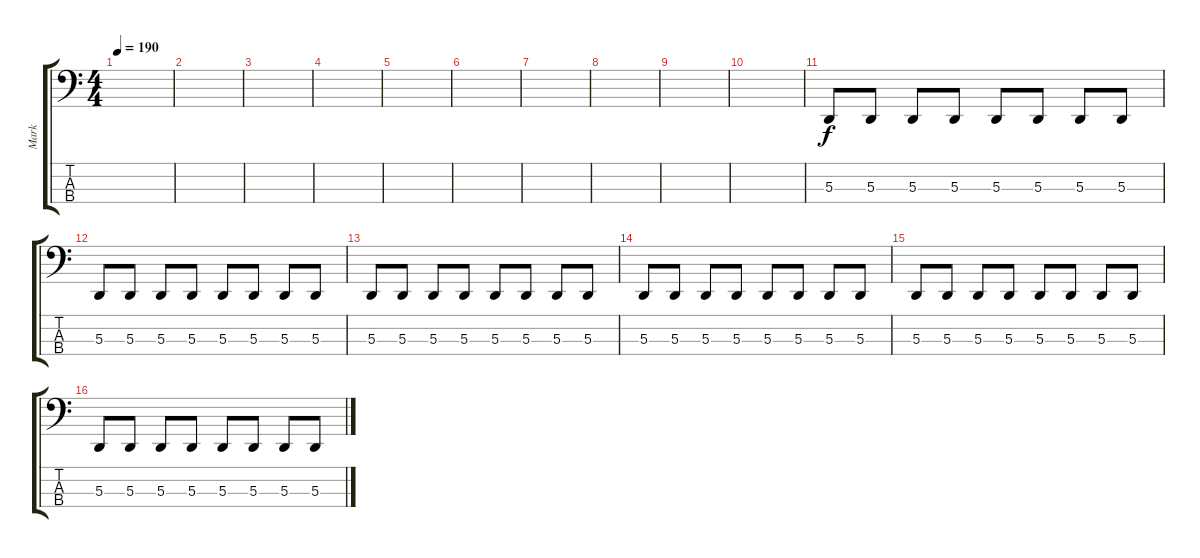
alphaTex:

\track ("Mark" "Mark") {instrument synthbrass1}
\staff {score tabs}
\tuning (G2 D2 A1 E1) {hide}
\ts (4 4)
\tempo 190
\clef f4
\ks c
|
|
|
|
|
|
|
|
|
|
5.3.8 5.3.8 5.3.8 5.3.8 5.3.8 5.3.8 5.3.8 5.3.8 |
5.3.8 5.3.8 5.3.8 5.3.8 5.3.8 5.3.8 5.3.8 5.3.8 |
5.3.8 5.3.8 5.3.8 5.3.8 5.3.8 5.3.8 5.3.8 5.3.8 |
5.3.8 5.3.8 5.3.8 5.3.8 5.3.8 5.3.8 5.3.8 5.3.8 |
5.3.8 5.3.8 5.3.8 5.3.8 5.3.8 5.3.8 5.3.8 5.3.8 |
5.3.8 5.3.8 5.3.8 5.3.8 5.3.8 5.3.8 5.3.8 5.3.8
